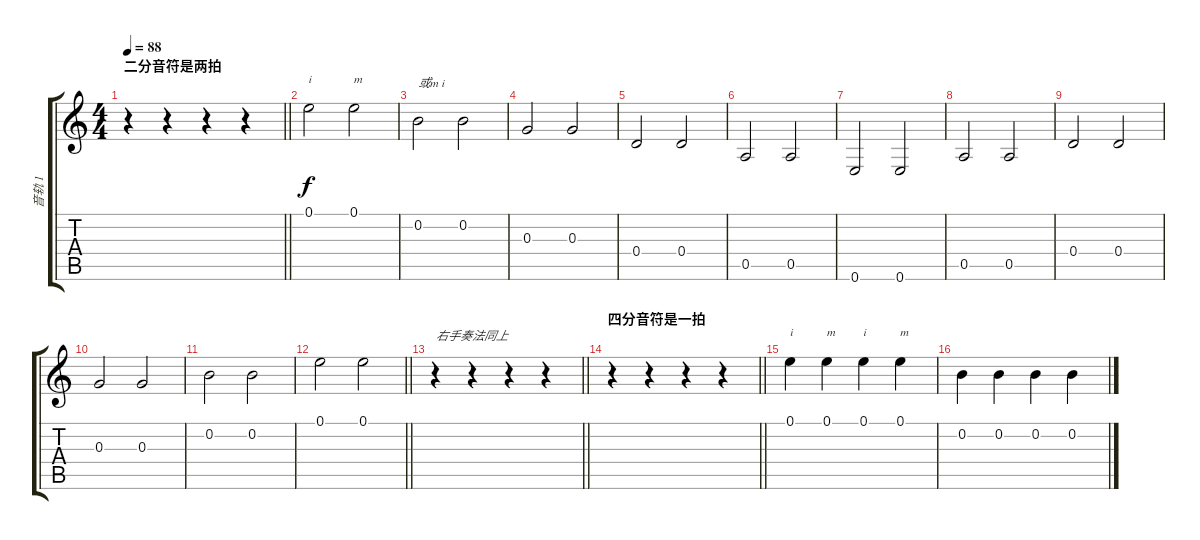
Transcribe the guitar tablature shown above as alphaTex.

\track ("音轨 1" "音轨 1") {instrument acousticguitarsteel}
\staff {score tabs}
\tuning (E4 B3 G3 D3 A2 E2) {hide}
\ts (4 4)
\section ("" "二分音符是两拍")
\tempo 88
\clef g2
\barLineRight lightlight
\ks c
r.4{dy f} r.4 r.4 r.4 |
0.1.2{txt "i"} 0.1.2{txt "m"} |
0.2.2{txt "或m i"} 0.2.2 |
0.3.2 0.3.2 |
0.4.2 0.4.2 |
0.5.2 0.5.2 |
0.6.2 0.6.2 |
0.5.2 0.5.2 |
0.4.2 0.4.2 |
0.3.2 0.3.2 |
0.2.2 0.2.2 |
\barLineRight lightlight
0.1.2 0.1.2 |
\barLineRight lightlight
r.4{txt "右手奏法同上"} r.4 r.4 r.4 |
\section ("" "四分音符是一拍")
\barLineRight lightlight
r.4 r.4 r.4 r.4 |
0.1.4{txt "i"} 0.1.4{txt "m"} 0.1.4{txt "i"} 0.1.4{txt "m"} |
0.2.4 0.2.4 0.2.4 0.2.4
